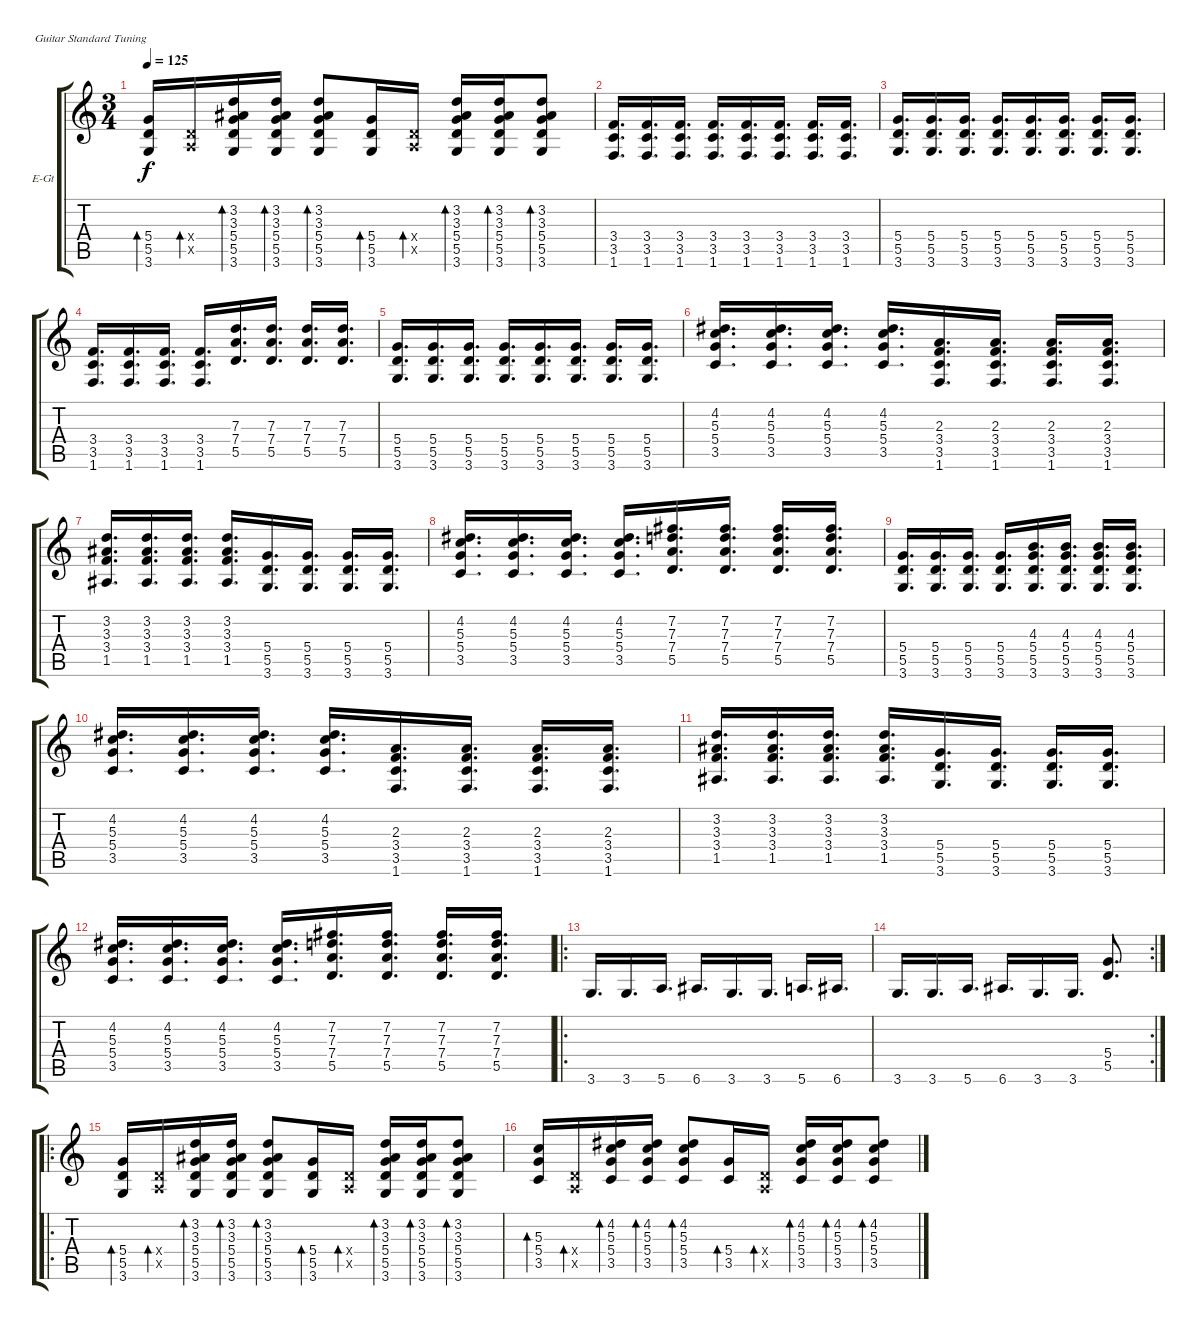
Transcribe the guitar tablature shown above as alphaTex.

\defaultSystemsLayout 4
\bracketExtendMode groupsimilarinstruments
\firstSystemTrackNameOrientation horizontal
\otherSystemsTrackNameOrientation horizontal
\track ("Electric Guitar" "E-Gt") {instrument electricguitarclean}
\staff {score tabs}
\tuning (E4 B3 G3 D3 A2 E2)
\ts (3 4)
\tempo 125
\clef g2
\ks c
(5.4 5.5 3.6).16{bd 63 dy f} (0.4{x} 0.5{x}).16{bd 63} (5.4 5.5 3.6 3.3 3.2).16{bd 63} (5.4 5.5 3.6 3.3 3.2).16{bd 63} (5.4 5.5 3.6 3.3 3.2).8{bd 63} (5.4 5.5 3.6).16{bd 63} (0.4{x} 0.5{x}).16{bd 63} (5.4 5.5 3.6 3.3 3.2).16{bd 63} (5.4 5.5 3.6 3.3 3.2).16{bd 63} (5.4 5.5 3.6 3.3 3.2).8{bd 63} |
\scale
0.322917 (3.5 1.6 3.4).16{d} (3.5 1.6 3.4).16{d} (3.5 1.6 3.4).16{d} (3.5 1.6 3.4).16{d} (3.5 1.6 3.4).16{d} (3.5 1.6 3.4).16{d} (3.5 1.6 3.4).16{d} (3.5 1.6 3.4).16{d} |
\scale
0.333333 (5.5 3.6 5.4).16{d} (5.5 3.6 5.4).16{d} (5.5 3.6 5.4).16{d} (5.5 3.6 5.4).16{d} (5.5 3.6 5.4).16{d} (5.5 3.6 5.4).16{d} (5.5 3.6 5.4).16{d} (5.5 3.6 5.4).16{d} |
\scale
0.333333 (3.5 1.6 3.4).16{d} (3.5 1.6 3.4).16{d} (3.5 1.6 3.4).16{d} (3.5 1.6 3.4).16{d} (5.5 7.4 7.3).16{d} (5.5 7.4 7.3).16{d} (5.5 7.4 7.3).16{d} (5.5 7.4 7.3).16{d} |
\scale
0.333333 (5.5 3.6 5.4).16{d} (5.5 3.6 5.4).16{d} (5.5 3.6 5.4).16{d} (5.5 3.6 5.4).16{d} (5.5 3.6 5.4).16{d} (5.5 3.6 5.4).16{d} (5.5 3.6 5.4).16{d} (5.5 3.6 5.4).16{d} |
\scale
0.333333 (3.5 5.4 5.3 4.2).16{d} (3.5 5.4 5.3 4.2).16{d} (3.5 5.4 5.3 4.2).16{d} (3.5 5.4 5.3 4.2).16{d} (3.5 1.6 3.4 2.3).16{d} (3.5 1.6 3.4 2.3).16{d} (3.5 1.6 3.4 2.3).16{d} (3.5 1.6 3.4 2.3).16{d} |
\scale
0.333333 (1.5 3.4 3.3 3.2).16{d} (1.5 3.4 3.3 3.2).16{d} (1.5 3.4 3.3 3.2).16{d} (1.5 3.4 3.3 3.2).16{d} (5.5 3.6 5.4).16{d} (5.5 3.6 5.4).16{d} (5.5 3.6 5.4).16{d} (5.5 3.6 5.4).16{d} |
\scale
0.333333 (3.5 5.4 5.3 4.2).16{d} (3.5 5.4 5.3 4.2).16{d} (3.5 5.4 5.3 4.2).16{d} (3.5 5.4 5.3 4.2).16{d} (5.5 7.4 7.3 7.2).16{d} (5.5 7.4 7.3 7.2).16{d} (5.5 7.4 7.3 7.2).16{d} (5.5 7.4 7.3 7.2).16{d} |
\scale
0.333333 (5.5 3.6 5.4).16{d} (5.5 3.6 5.4).16{d} (5.5 3.6 5.4).16{d} (5.5 3.6 5.4).16{d} (5.5 3.6 5.4 4.3).16{d} (5.5 3.6 5.4 4.3).16{d} (5.5 3.6 5.4 4.3).16{d} (5.5 3.6 5.4 4.3).16{d} |
\scale
0.333333 (3.5 5.4 5.3 4.2).16{d} (3.5 5.4 5.3 4.2).16{d} (3.5 5.4 5.3 4.2).16{d} (3.5 5.4 5.3 4.2).16{d} (3.5 1.6 3.4 2.3).16{d} (3.5 1.6 3.4 2.3).16{d} (3.5 1.6 3.4 2.3).16{d} (3.5 1.6 3.4 2.3).16{d} |
\scale
0.333333 (1.5 3.4 3.3 3.2).16{d} (1.5 3.4 3.3 3.2).16{d} (1.5 3.4 3.3 3.2).16{d} (1.5 3.4 3.3 3.2).16{d} (5.5 3.6 5.4).16{d} (5.5 3.6 5.4).16{d} (5.5 3.6 5.4).16{d} (5.5 3.6 5.4).16{d} |
\scale
0.303922 (3.5 5.4 5.3 4.2).16{d} (3.5 5.4 5.3 4.2).16{d} (3.5 5.4 5.3 4.2).16{d} (3.5 5.4 5.3 4.2).16{d} (5.5 7.4 7.3 7.2).16{d} (5.5 7.4 7.3 7.2).16{d} (5.5 7.4 7.3 7.2).16{d} (5.5 7.4 7.3 7.2).16{d} |
\ro
\scale
0.362745 3.6.16{d} 3.6.16{d} 5.6.16{d} 6.6.16{d} 3.6.16{d} 3.6.16{d} 5.6.16{d} 6.6.16{d} |
\rc 2
\scale
0.333333 3.6.16{d} 3.6.16{d} 5.6.16{d} 6.6.16{d} 3.6.16{d} 3.6.16{d} (5.5 5.4).8{d} |
\ro
\scale
0.373737 (5.4 5.5 3.6).16{bd 63} (0.4{x} 0.5{x}).16{bd 63} (5.4 5.5 3.6 3.3 3.2).16{bd 63} (5.4 5.5 3.6 3.3 3.2).16{bd 63} (5.4 5.5 3.6 3.3 3.2).8{bd 63} (5.4 5.5 3.6).16{bd 63} (0.4{x} 0.5{x}).16{bd 63} (5.4 5.5 3.6 3.3 3.2).16{bd 63} (5.4 5.5 3.6 3.3 3.2).16{bd 63} (5.4 5.5 3.6 3.3 3.2).8{bd 63} |
\scale
0.313131 (5.4 3.5 5.3).16{bd 63} (0.4{x} 0.5{x}).16{bd 63} (5.4 3.5 5.3 4.2).16{bd 63} (5.4 3.5 5.3 4.2).16{bd 63} (5.4 3.5 5.3 4.2).8{bd 63} (5.4 3.5).16{bd 63} (0.4{x} 0.5{x}).16{bd 63} (5.4 3.5 5.3 4.2).16{bd 63} (5.4 3.5 5.3 4.2).16{bd 63} (5.4 3.5 5.3 4.2).8{bd 63}
